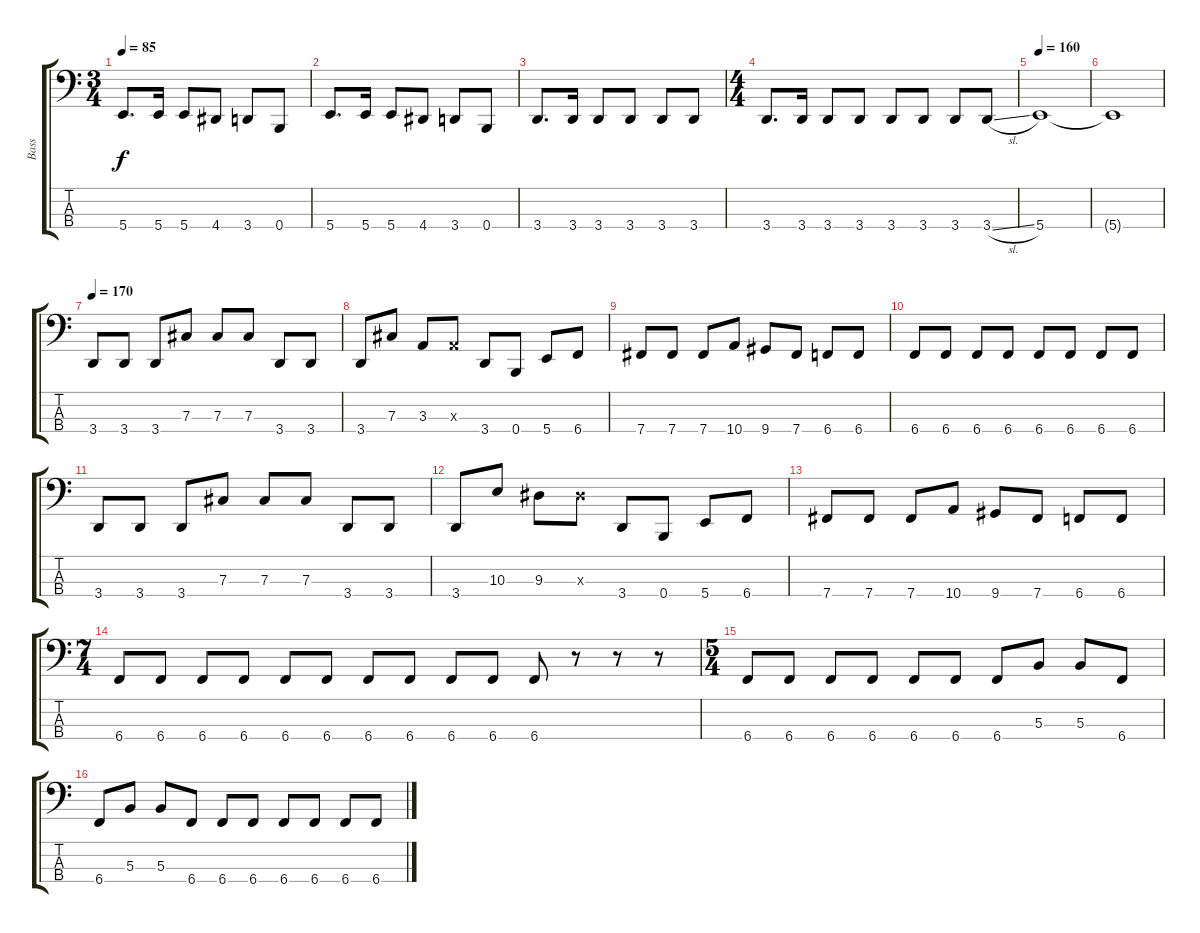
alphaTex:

\track ("Bass" "Bass") {instrument slapbass1}
\staff {score tabs}
\tuning (E2 B1 Gb1 B0) {hide}
\ts (3 4)
\tempo 85
\clef f4
\ks c
5.4.8{d dy f} 5.4.16 5.4.8 4.4.8 3.4.8 0.4.8 |
5.4.8{d} 5.4.16 5.4.8 4.4.8 3.4.8 0.4.8 |
3.4.8{d} 3.4.16 3.4.8 3.4.8 3.4.8 3.4.8 |
\ts (4 4)
3.4.8{d} 3.4.16 3.4.8 3.4.8 3.4.8 3.4.8 3.4.8 3.4{sl}.8 |
\tempo 160
5.4.1 |
5.4{t}.1 |
\tempo 170
3.4.8 3.4.8 3.4.8 7.3.8 7.3.8 7.3.8 3.4.8 3.4.8 |
3.4.8 7.3.8 3.3.8 3.3{x}.8 3.4.8 0.4.8 5.4.8 6.4.8 |
7.4.8 7.4.8 7.4.8 10.4.8 9.4.8 7.4.8 6.4.8 6.4.8 |
6.4.8 6.4.8 6.4.8 6.4.8 6.4.8 6.4.8 6.4.8 6.4.8 |
3.4.8 3.4.8 3.4.8 7.3.8 7.3.8 7.3.8 3.4.8 3.4.8 |
3.4.8 10.3.8 9.3.8 9.3{x}.8 3.4.8 0.4.8 5.4.8 6.4.8 |
7.4.8 7.4.8 7.4.8 10.4.8 9.4.8 7.4.8 6.4.8 6.4.8 |
\ts (7 4)
6.4.8 6.4.8 6.4.8 6.4.8 6.4.8 6.4.8 6.4.8 6.4.8 6.4.8 6.4.8 6.4.8 r.8 r.8 r.8 |
\ts (5 4)
6.4.8 6.4.8 6.4.8 6.4.8 6.4.8 6.4.8 6.4.8 5.3.8 5.3.8 6.4.8 |
6.4.8 5.3.8 5.3.8 6.4.8 6.4.8 6.4.8 6.4.8 6.4.8 6.4.8 6.4.8
